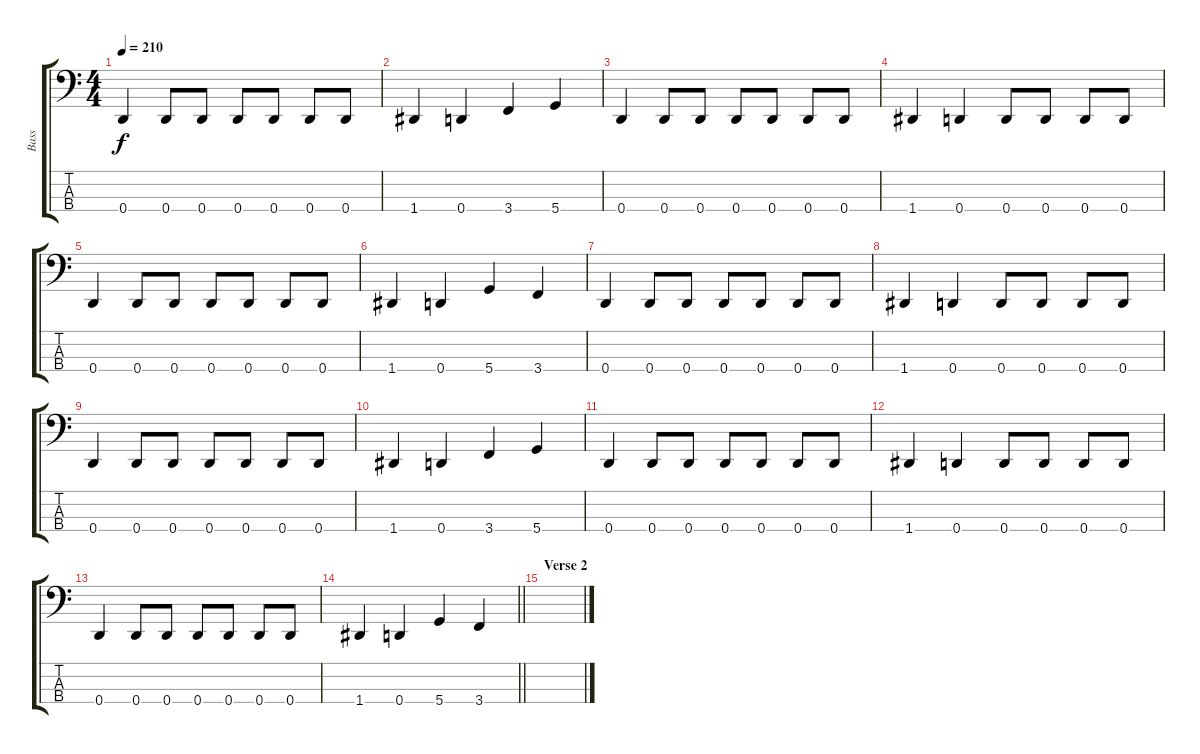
\track ("Bass" "Bass") {instrument electricbassfinger}
\staff {score tabs}
\tuning (G2 D2 A1 D1) {hide}
\ts (4 4)
\tempo 210
\clef f4
\ks c
0.4.4{dy f} 0.4.8 0.4.8 0.4.8 0.4.8 0.4.8 0.4.8 |
1.4.4 0.4.4 3.4.4 5.4.4 |
0.4.4 0.4.8 0.4.8 0.4.8 0.4.8 0.4.8 0.4.8 |
1.4.4 0.4.4 0.4.8 0.4.8 0.4.8 0.4.8 |
0.4.4 0.4.8 0.4.8 0.4.8 0.4.8 0.4.8 0.4.8 |
1.4.4 0.4.4 5.4.4 3.4.4 |
0.4.4 0.4.8 0.4.8 0.4.8 0.4.8 0.4.8 0.4.8 |
1.4.4 0.4.4 0.4.8 0.4.8 0.4.8 0.4.8 |
0.4.4 0.4.8 0.4.8 0.4.8 0.4.8 0.4.8 0.4.8 |
1.4.4 0.4.4 3.4.4 5.4.4 |
0.4.4 0.4.8 0.4.8 0.4.8 0.4.8 0.4.8 0.4.8 |
1.4.4 0.4.4 0.4.8 0.4.8 0.4.8 0.4.8 |
0.4.4 0.4.8 0.4.8 0.4.8 0.4.8 0.4.8 0.4.8 |
\barLineRight lightlight
1.4.4 0.4.4 5.4.4 3.4.4 |
\section ("" "Verse 2")
